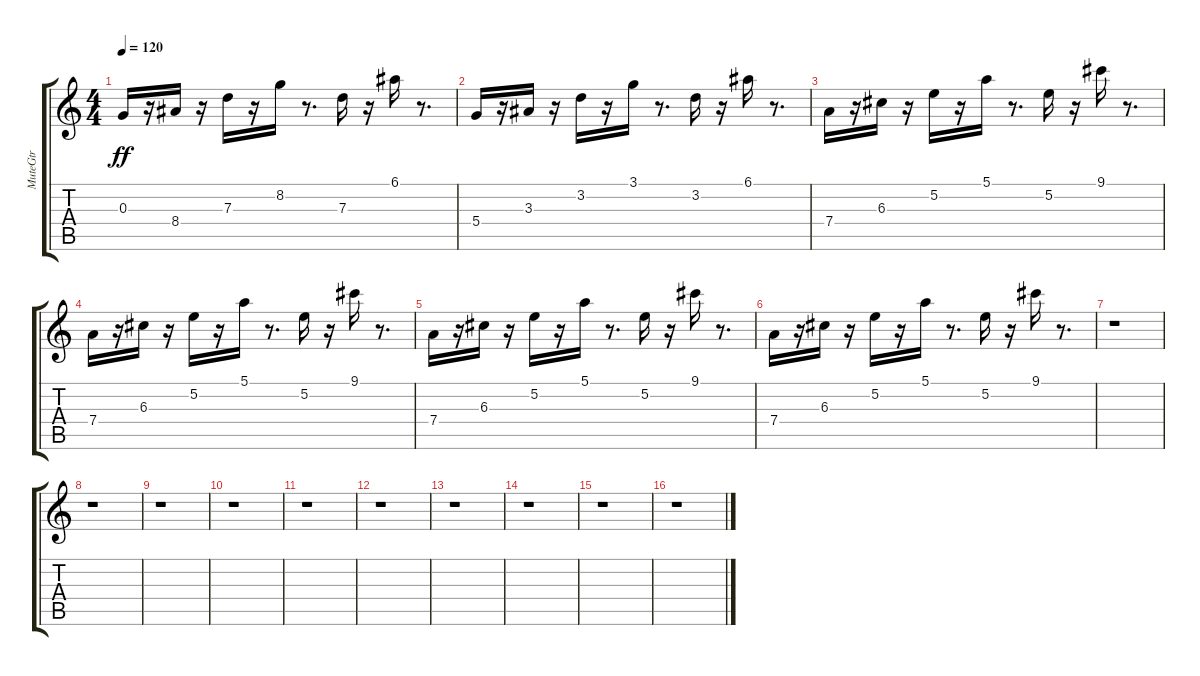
\track ("MuteGtr" "MuteGtr") {instrument electricguitarmuted}
\staff {score tabs}
\tuning (E4 B3 G3 D3 A2 E2) {hide}
\ts (4 4)
\tempo 120
\clef g2
\ks c
0.3.16{dy ff} r.16 8.4.16 r.16 7.3.16 r.16 8.2.16 r.8{d} 7.3.16 r.16 6.1.16 r.8{d} |
5.4.16 r.16 3.3.16 r.16 3.2.16 r.16 3.1.16 r.8{d} 3.2.16 r.16 6.1.16 r.8{d} |
7.4.16 r.16 6.3.16 r.16 5.2.16 r.16 5.1.16 r.8{d} 5.2.16 r.16 9.1.16 r.8{d} |
7.4.16 r.16 6.3.16 r.16 5.2.16 r.16 5.1.16 r.8{d} 5.2.16 r.16 9.1.16 r.8{d} |
7.4.16 r.16 6.3.16 r.16 5.2.16 r.16 5.1.16 r.8{d} 5.2.16 r.16 9.1.16 r.8{d} |
7.4.16 r.16 6.3.16 r.16 5.2.16 r.16 5.1.16 r.8{d} 5.2.16 r.16 9.1.16 r.8{d} |
r.1 |
r.1 |
r.1 |
r.1 |
r.1 |
r.1 |
r.1 |
r.1 |
r.1 |
r.1
